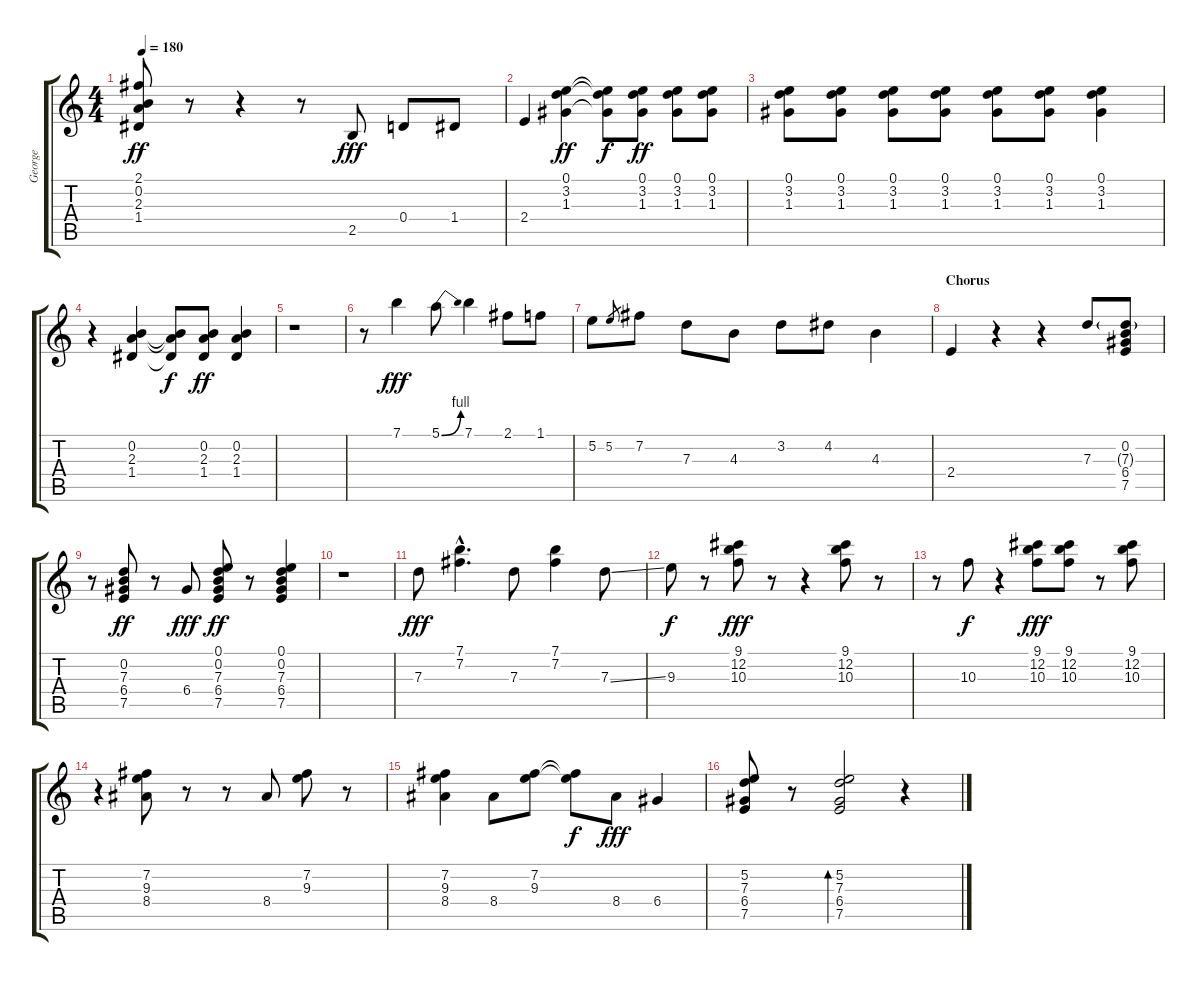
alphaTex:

\track ("George" "George") {instrument electricguitarjazz}
\staff {score tabs}
\tuning (E4 B3 G3 D3 A2 E2) {hide}
\ts (4 4)
\tempo 180
\clef g2
\ks c
(2.1 0.2 2.3 1.4).8{dy ff} r.8 r.4 r.8 2.5.8{dy fff} 0.4.8 1.4.8 |
2.4.4 (0.1 3.2 1.3).4{dy ff} (0.1{t} 3.2{t} 1.3{t}).8{dy f} (0.1 3.2 1.3).8{dy ff} (0.1 3.2 1.3).8 (0.1 3.2 1.3).8 |
(0.1 3.2 1.3).8 (0.1 3.2 1.3).8 (0.1 3.2 1.3).8 (0.1 3.2 1.3).8 (0.1 3.2 1.3).8 (0.1 3.2 1.3).8 (0.1 3.2 1.3).4 |
r.4 (0.2 2.3 1.4).4 (0.2{t} 2.3{t} 1.4{t}).8{dy f} (0.2 2.3 1.4).8{dy ff} (0.2 2.3 1.4).4 |
r.1 |
r.8 7.1.4{dy fff} 5.1{be (bend 0 0 60 4)}.8 7.1.4 2.1.8 1.1.8 |
5.2.8 5.2.8{gr} 7.2.8 7.3.8 4.3.8 3.2.8 4.2.8 4.3.4 |
\section ("" "Chorus")
2.4.4 r.4 r.4 7.3.8 (0.2 7.3{g} 6.4 7.5).8 |
r.8 (0.2 7.3 6.4 7.5).8{dy ff} r.8 6.4.8{dy fff} (0.1 0.2 7.3 6.4 7.5).8{dy ff} r.8 (0.1 0.2 7.3 6.4 7.5).4 |
r.1 |
7.3.8{dy fff} (7.1{hac} 7.2{hac}).4{d} 7.3.8 (7.1 7.2).4 7.3{ss}.8 |
9.3.8{dy f} r.8 (9.1 12.2 10.3).8{dy fff} r.8 r.4 (9.1 12.2 10.3).8 r.8 |
r.8 10.3.8{dy f} r.4 (9.1 12.2 10.3).8{dy fff} (9.1 12.2 10.3).8 r.8 (9.1 12.2 10.3).8 |
r.4 (7.2 9.3 8.4).8 r.8 r.8 8.4.8 (7.2 9.3).8 r.8 |
(7.2 9.3 8.4).4 8.4.8 (7.2 9.3).8 (7.2{t} 9.3{t}).8{dy f} 8.4.8{dy fff} 6.4.4 |
(5.2 7.3 6.4 7.5).8 r.8 (5.2 7.3 6.4 7.5).2{bd 120} r.4
